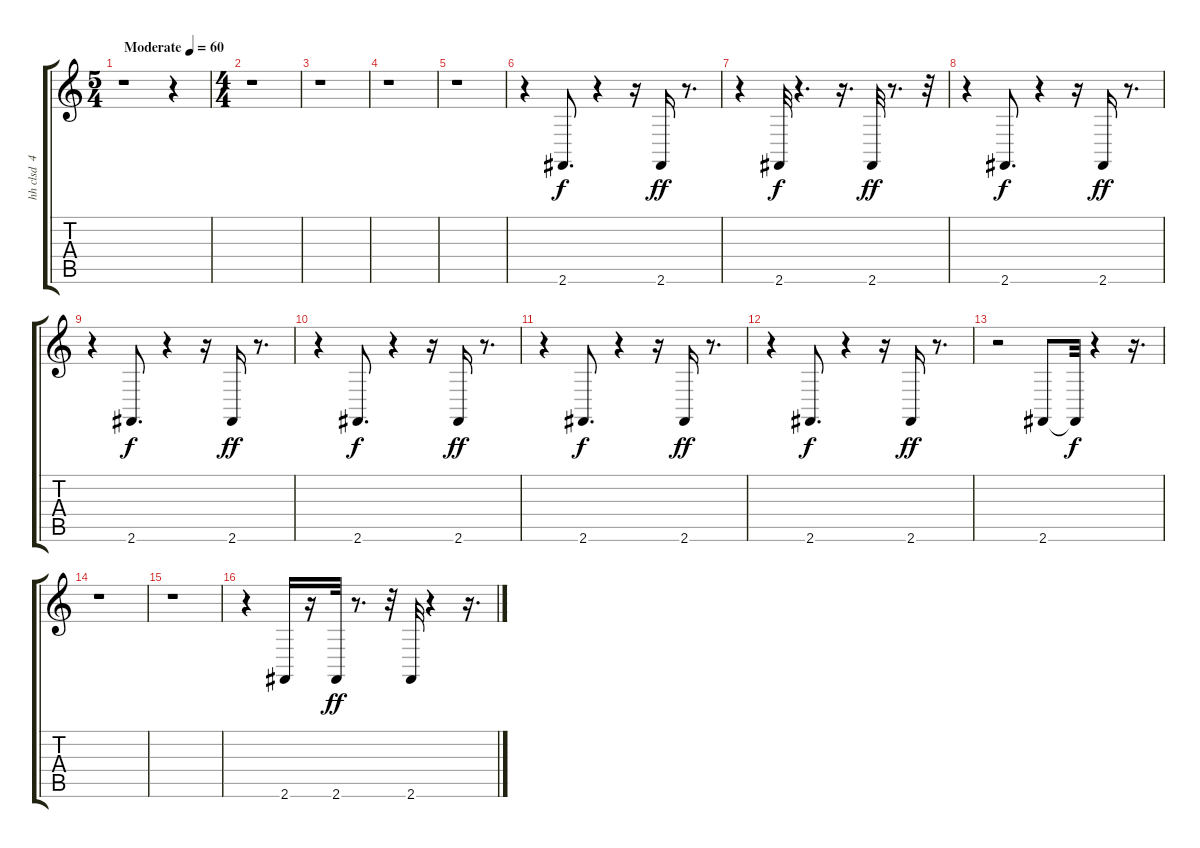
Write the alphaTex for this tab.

\track ("hh clsd  42         " "hh clsd  4") {instrument celesta}
\staff {score tabs}
\tuning (E4 B3 G3 D3 A2 E2) {hide}
\ts (5 4)
\tempo (60 "Moderate")
\clef g2
\ks c
r.1{dy f instrument celesta} r.4 |
\ts (4 4)
r.1 |
r.1 |
r.1 |
r.1 |
r.4 2.6.8{d} r.4 r.16 2.6.16{dy ff} r.8{d} |
r.4 2.6.32{dy f} r.4{d} r.16{d} 2.6.32{dy ff} r.8{d} r.32 |
r.4 2.6.8{d dy f} r.4 r.16 2.6.16{dy ff} r.8{d} |
r.4 2.6.8{d dy f} r.4 r.16 2.6.16{dy ff} r.8{d} |
r.4 2.6.8{d dy f} r.4 r.16 2.6.16{dy ff} r.8{d} |
r.4 2.6.8{d dy f} r.4 r.16 2.6.16{dy ff} r.8{d} |
r.4 2.6.8{d dy f} r.4 r.16 2.6.16{dy ff} r.8{d} |
r.2 2.6.8 2.6{t}.32{dy f} r.4 r.16{d} |
r.1 |
r.1 |
r.4 2.6.16 r.16 2.6.32{dy ff} r.8{d} r.32 2.6.32 r.4 r.16{d}
